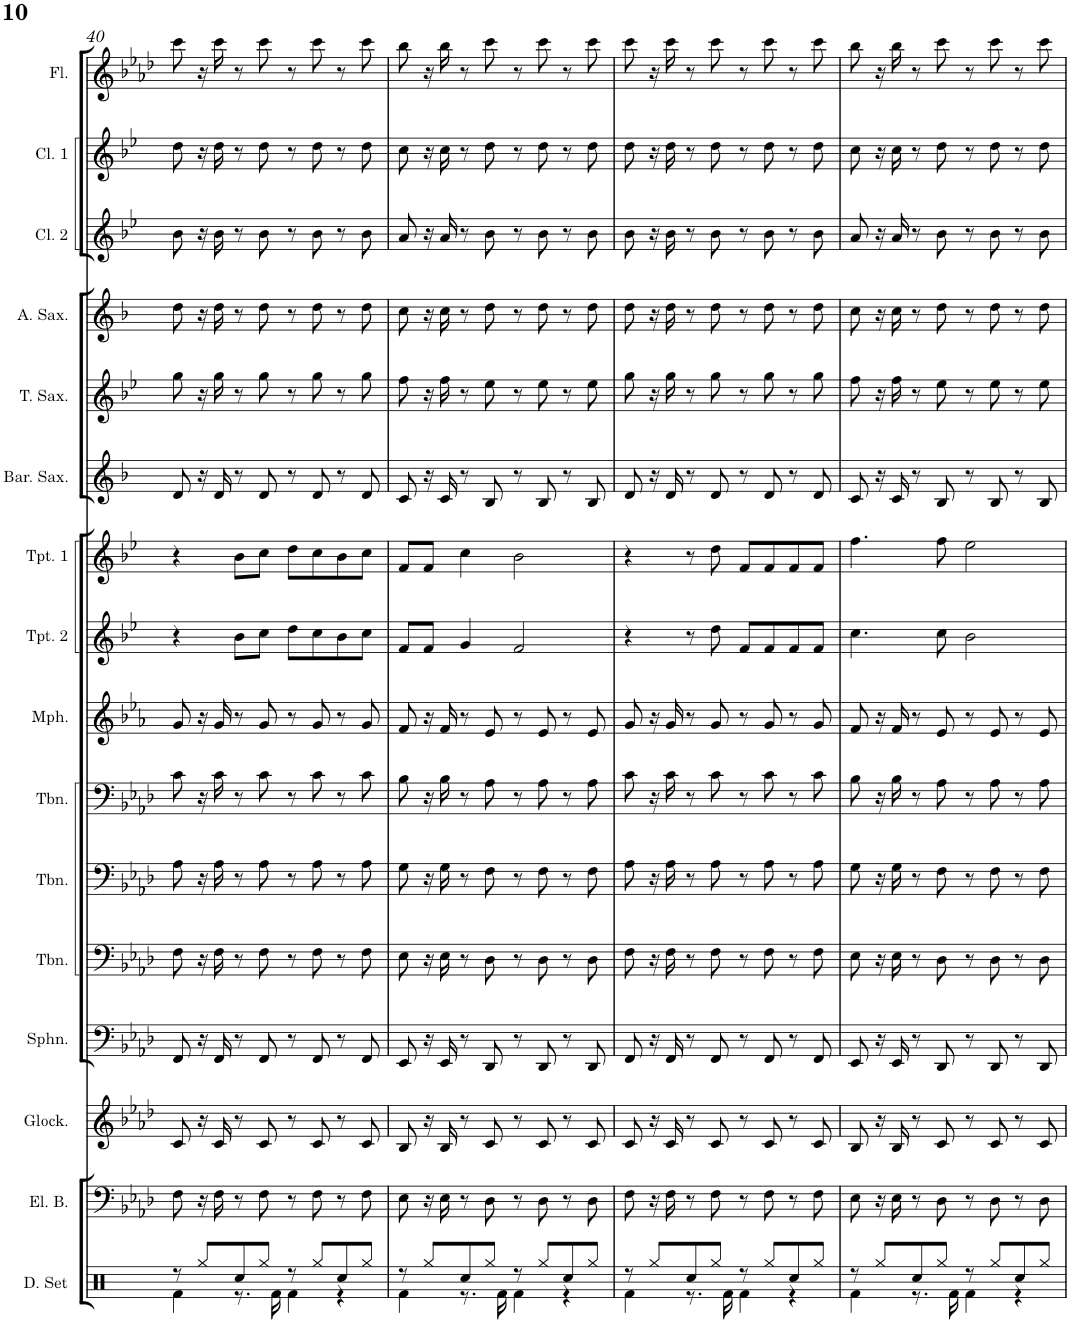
**kern	**kern	**kern	**kern	**kern	**kern	**kern	**kern	**kern	**kern	**kern	**kern	**kern	**kern	**kern	**kern
*part16	*part15	*part14	*part13	*part12	*part11	*part10	*part9	*part8	*part7	*part6	*part5	*part4	*part3	*part2	*part1
*staff16	*staff15	*staff14	*staff13	*staff12	*staff11	*staff10	*staff9	*staff8	*staff7	*staff6	*staff5	*staff4	*staff3	*staff2	*staff1
*I"Drumset	*I"Electric Bass	*I"Glockenspiel	*I"Sousaphone	*I"Trombone	*I"Trombone	*I"Trombone	*I"Mellophone	*I"Trumpet 2	*I"Trumpet 1	*I"Baritone Sax	*I"Tenor Sax	*I"Alto Sax	*I"Clarinet 2	*I"Clarinet 1	*I"Flute
*I'D. Set	*I'El. B.	*I'Glock.	*I'Sphn.	*I'Tbn.	*I'Tbn.	*I'Tbn.	*I'Mph.	*I'Tpt. 2	*I'Tpt. 1	*I'Bar. Sax.	*I'T. Sax.	*I'A. Sax.	*I'Cl. 2	*I'Cl. 1	*I'Fl.
!!LO:PB:g=z
*clefX	*clefF4	*clefG2	*clefF4	*clefF4	*clefF4	*clefF4	*clefG2	*clefG2	*clefG2	*clefG2	*clefG2	*clefG2	*clefG2	*clefG2	*clefG2
*	*Trd7c12	*Trd-14c-24	*	*	*	*	*Trd4c7	*Trd1c2	*Trd1c2	*Trd12c21	*Trd8c14	*Trd5c9	*Trd1c2	*Trd1c2	*
*k[]	*k[b-e-a-d-]	*k[b-e-a-d-]	*k[b-e-a-d-]	*k[b-e-a-d-]	*k[b-e-a-d-]	*k[b-e-a-d-]	*k[b-e-a-]	*k[b-e-]	*k[b-e-]	*k[b-]	*k[b-e-]	*k[b-]	*k[b-e-]	*k[b-e-]	*k[b-e-a-d-]
*M4/4	*M4/4	*M4/4	*M4/4	*M4/4	*M4/4	*M4/4	*M4/4	*M4/4	*M4/4	*M4/4	*M4/4	*M4/4	*M4/4	*M4/4	*M4/4
=40	=40	=40	=40	=40	=40	=40	=40	=40	=40	=40	=40	=40	=40	=40	=40
*^	*	*	*	*	*	*	*	*	*	*	*	*	*	*	*
8r	4Rf\	8F\	8c/	8FF/	8F\	8A-\	8c\	8g/	4r	4r	8d/	8gg\	8dd\	8b-\	8dd\	8ccc\
8Rgg/L	.	16r	16r	16r	16r	16r	16r	16r	.	.	16r	16r	16r	16r	16r	16r
.	.	16F\	16c/	16FF/	16F\	16A-\	16c\	16g/	.	.	16d/	16gg\	16dd\	16b-\	16dd\	16ccc\
8Rcc/	8.r	8r	8r	8r	8r	8r	8r	8r	8b-\L	8b-\L	8r	8r	8r	8r	8r	8r
8Rgg/J	.	8F\	8c/	8FF/	8F\	8A-\	8c\	8g/	8cc\J	8cc\J	8d/	8gg\	8dd\	8b-\	8dd\	8ccc\
.	16Rf\	.	.	.	.	.	.	.	.	.	.	.	.	.	.	.
8r	4Rf\	8r	8r	8r	8r	8r	8r	8r	8dd\L	8dd\L	8r	8r	8r	8r	8r	8r
8Rgg/L	.	8F\	8c/	8FF/	8F\	8A-\	8c\	8g/	8cc\	8cc\	8d/	8gg\	8dd\	8b-\	8dd\	8ccc\
8Rcc/	4r	8r	8r	8r	8r	8r	8r	8r	8b-\	8b-\	8r	8r	8r	8r	8r	8r
8Rgg/J	.	8F\	8c/	8FF/	8F\	8A-\	8c\	8g/	8cc\J	8cc\J	8d/	8gg\	8dd\	8b-\	8dd\	8ccc\
=41	=41	=41	=41	=41	=41	=41	=41	=41	=41	=41	=41	=41	=41	=41	=41	=41
8r	4Rf\	8E-\	8B-/	8EE-/	8E-\	8G\	8B-\	8f/	8f/L	8f/L	8c/	8ff\	8cc\	8a/	8cc\	8bb-\
8Rgg/L	.	16r	16r	16r	16r	16r	16r	16r	8f/J	8f/J	16r	16r	16r	16r	16r	16r
.	.	16E-\	16B-/	16EE-/	16E-\	16G\	16B-\	16f/	.	.	16c/	16ff\	16cc\	16a/	16cc\	16bb-\
8Rcc/	8.r	8r	8r	8r	8r	8r	8r	8r	4g/	4cc\	8r	8r	8r	8r	8r	8r
8Rgg/J	.	8D-\	8c/	8DD-/	8D-\	8F\	8A-\	8e-/	.	.	8B-/	8ee-\	8dd\	8b-\	8dd\	8ccc\
.	16Rf\	.	.	.	.	.	.	.	.	.	.	.	.	.	.	.
8r	4Rf\	8r	8r	8r	8r	8r	8r	8r	2f/	2b-\	8r	8r	8r	8r	8r	8r
8Rgg/L	.	8D-\	8c/	8DD-/	8D-\	8F\	8A-\	8e-/	.	.	8B-/	8ee-\	8dd\	8b-\	8dd\	8ccc\
8Rcc/	4r	8r	8r	8r	8r	8r	8r	8r	.	.	8r	8r	8r	8r	8r	8r
8Rgg/J	.	8D-\	8c/	8DD-/	8D-\	8F\	8A-\	8e-/	.	.	8B-/	8ee-\	8dd\	8b-\	8dd\	8ccc\
=42	=42	=42	=42	=42	=42	=42	=42	=42	=42	=42	=42	=42	=42	=42	=42	=42
8r	4Rf\	8F\	8c/	8FF/	8F\	8A-\	8c\	8g/	4r	4r	8d/	8gg\	8dd\	8b-\	8dd\	8ccc\
8Rgg/L	.	16r	16r	16r	16r	16r	16r	16r	.	.	16r	16r	16r	16r	16r	16r
.	.	16F\	16c/	16FF/	16F\	16A-\	16c\	16g/	.	.	16d/	16gg\	16dd\	16b-\	16dd\	16ccc\
8Rcc/	8.r	8r	8r	8r	8r	8r	8r	8r	8r	8r	8r	8r	8r	8r	8r	8r
8Rgg/J	.	8F\	8c/	8FF/	8F\	8A-\	8c\	8g/	8dd\	8dd\	8d/	8gg\	8dd\	8b-\	8dd\	8ccc\
.	16Rf\	.	.	.	.	.	.	.	.	.	.	.	.	.	.	.
8r	4Rf\	8r	8r	8r	8r	8r	8r	8r	8f/L	8f/L	8r	8r	8r	8r	8r	8r
8Rgg/L	.	8F\	8c/	8FF/	8F\	8A-\	8c\	8g/	8f/	8f/	8d/	8gg\	8dd\	8b-\	8dd\	8ccc\
8Rcc/	4r	8r	8r	8r	8r	8r	8r	8r	8f/	8f/	8r	8r	8r	8r	8r	8r
8Rgg/J	.	8F\	8c/	8FF/	8F\	8A-\	8c\	8g/	8f/J	8f/J	8d/	8gg\	8dd\	8b-\	8dd\	8ccc\
=43	=43	=43	=43	=43	=43	=43	=43	=43	=43	=43	=43	=43	=43	=43	=43	=43
8r	4Rf\	8E-\	8B-/	8EE-/	8E-\	8G\	8B-\	8f/	4.cc\	4.ff\	8c/	8ff\	8cc\	8a/	8cc\	8bb-\
8Rgg/L	.	16r	16r	16r	16r	16r	16r	16r	.	.	16r	16r	16r	16r	16r	16r
.	.	16E-\	16B-/	16EE-/	16E-\	16G\	16B-\	16f/	.	.	16c/	16ff\	16cc\	16a/	16cc\	16bb-\
8Rcc/	8.r	8r	8r	8r	8r	8r	8r	8r	.	.	8r	8r	8r	8r	8r	8r
8Rgg/J	.	8D-\	8c/	8DD-/	8D-\	8F\	8A-\	8e-/	8cc\	8ff\	8B-/	8ee-\	8dd\	8b-\	8dd\	8ccc\
.	16Rf\	.	.	.	.	.	.	.	.	.	.	.	.	.	.	.
8r	4Rf\	8r	8r	8r	8r	8r	8r	8r	2b-\	2ee-\	8r	8r	8r	8r	8r	8r
8Rgg/L	.	8D-\	8c/	8DD-/	8D-\	8F\	8A-\	8e-/	.	.	8B-/	8ee-\	8dd\	8b-\	8dd\	8ccc\
8Rcc/	4r	8r	8r	8r	8r	8r	8r	8r	.	.	8r	8r	8r	8r	8r	8r
8Rgg/J	.	8D-\	8c/	8DD-/	8D-\	8F\	8A-\	8e-/	.	.	8B-/	8ee-\	8dd\	8b-\	8dd\	8ccc\
*v	*v	*	*	*	*	*	*	*	*	*	*	*	*	*	*	*
=	=	=	=	=	=	=	=	=	=	=	=	=	=	=	=
*-	*-	*-	*-	*-	*-	*-	*-	*-	*-	*-	*-	*-	*-	*-	*-
